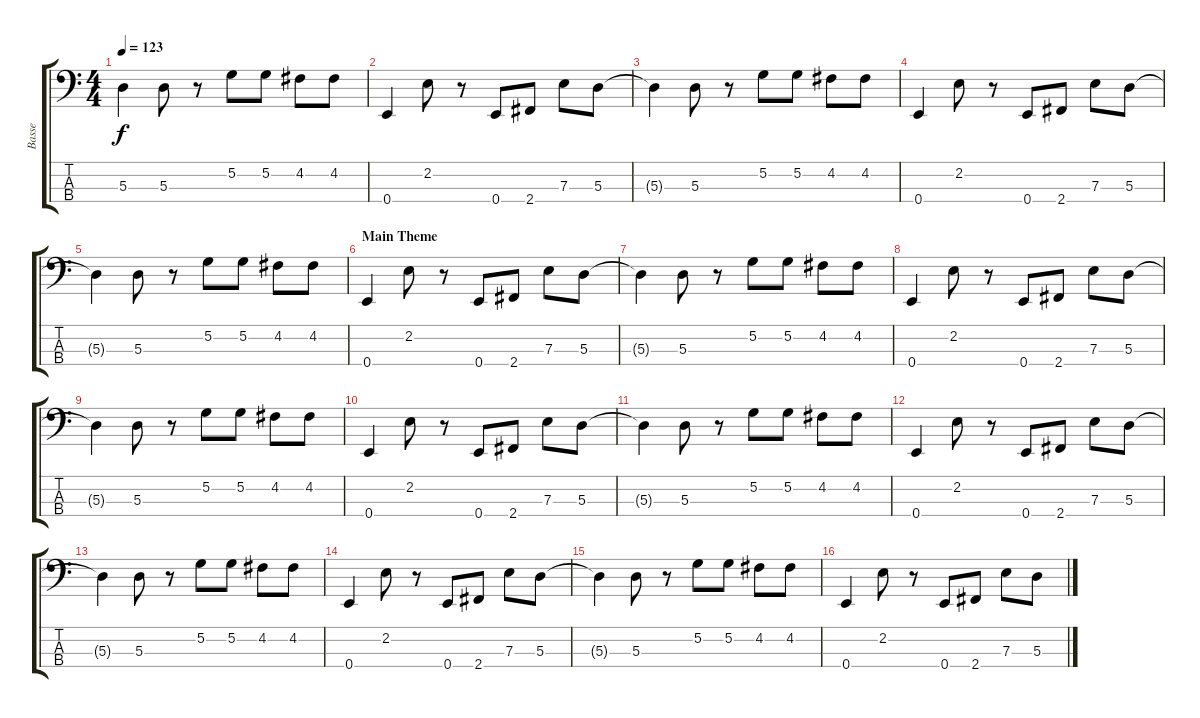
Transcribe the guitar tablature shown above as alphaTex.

\track ("Basse" "Basse") {instrument slapbass1}
\staff {score tabs}
\tuning (G2 D2 A1 E1) {hide}
\ts (4 4)
\tempo 123
\clef f4
\ks c
5.3{t}.4{dy f} 5.3.8 r.8 5.2.8 5.2.8 4.2.8 4.2.8 |
0.4.4 2.2.8 r.8 0.4.8 2.4.8 7.3.8 5.3.8 |
5.3{t}.4 5.3.8 r.8 5.2.8 5.2.8 4.2.8 4.2.8 |
0.4.4 2.2.8 r.8 0.4.8 2.4.8 7.3.8 5.3.8 |
5.3{t}.4 5.3.8 r.8 5.2.8 5.2.8 4.2.8 4.2.8 |
\section ("" "Main Theme")
0.4.4 2.2.8 r.8 0.4.8 2.4.8 7.3.8 5.3.8 |
5.3{t}.4 5.3.8 r.8 5.2.8 5.2.8 4.2.8 4.2.8 |
0.4.4 2.2.8 r.8 0.4.8 2.4.8 7.3.8 5.3.8 |
5.3{t}.4 5.3.8 r.8 5.2.8 5.2.8 4.2.8 4.2.8 |
0.4.4 2.2.8 r.8 0.4.8 2.4.8 7.3.8 5.3.8 |
5.3{t}.4 5.3.8 r.8 5.2.8 5.2.8 4.2.8 4.2.8 |
0.4.4 2.2.8 r.8 0.4.8 2.4.8 7.3.8 5.3.8 |
5.3{t}.4 5.3.8 r.8 5.2.8 5.2.8 4.2.8 4.2.8 |
0.4.4 2.2.8 r.8 0.4.8 2.4.8 7.3.8 5.3.8 |
5.3{t}.4 5.3.8 r.8 5.2.8 5.2.8 4.2.8 4.2.8 |
0.4.4 2.2.8 r.8 0.4.8 2.4.8 7.3.8 5.3.8
